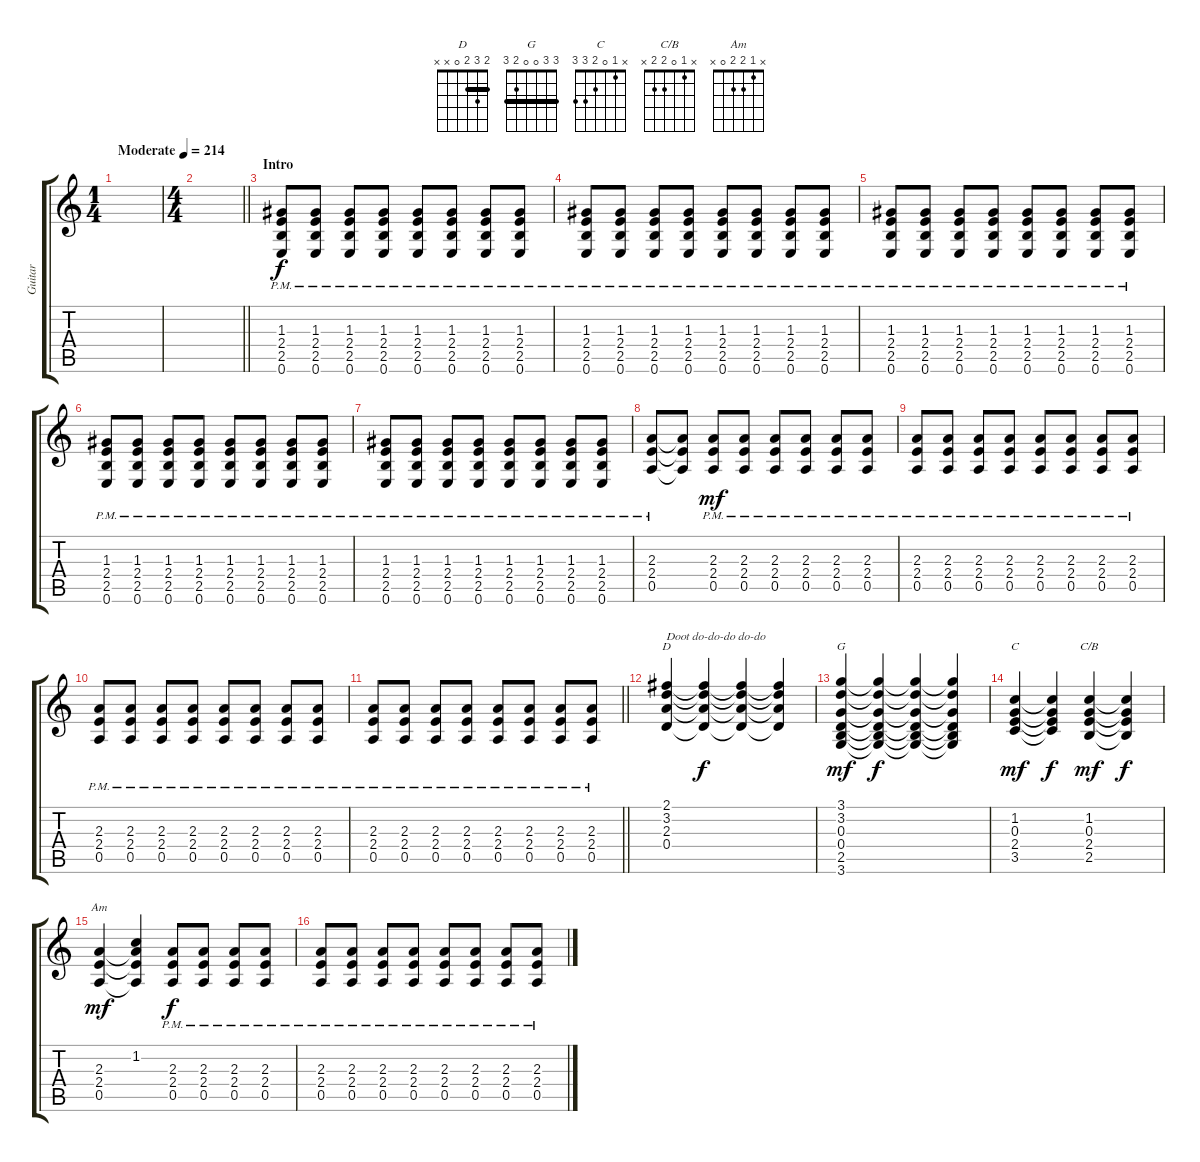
\track ("Guitar" "Guitar") {instrument distortionguitar}
\staff {score tabs}
\tuning (E4 B3 G3 D3 A2 E2) {hide}
\chord ("D" 2 3 2 0 x x) {barre 2}
\chord ("G" 3 3 0 0 2 3) {barre 3}
\chord ("C" x 1 0 2 3 3)
\chord ("C/B" x 1 0 2 2 x)
\chord ("Am" x 1 2 2 0 x)
\ts (1 4)
\tempo (214 "Moderate")
\clef g2
\ks c
|
\ts (4 4)
\barLineRight lightlight
|
\section ("" "Intro")
(1.3{pm} 2.4{pm} 2.5{pm} 0.6{pm}).8 (1.3{pm} 2.4{pm} 2.5{pm} 0.6{pm}).8 (1.3{pm} 2.4{pm} 2.5{pm} 0.6{pm}).8 (1.3{pm} 2.4{pm} 2.5{pm} 0.6{pm}).8 (1.3{pm} 2.4{pm} 2.5{pm} 0.6{pm}).8 (1.3{pm} 2.4{pm} 2.5{pm} 0.6{pm}).8 (1.3{pm} 2.4{pm} 2.5{pm} 0.6{pm}).8 (1.3{pm} 2.4{pm} 2.5{pm} 0.6{pm}).8 |
(1.3{pm} 2.4{pm} 2.5{pm} 0.6{pm}).8 (1.3{pm} 2.4{pm} 2.5{pm} 0.6{pm}).8 (1.3{pm} 2.4{pm} 2.5{pm} 0.6{pm}).8 (1.3{pm} 2.4{pm} 2.5{pm} 0.6{pm}).8 (1.3{pm} 2.4{pm} 2.5{pm} 0.6{pm}).8 (1.3{pm} 2.4{pm} 2.5{pm} 0.6{pm}).8 (1.3{pm} 2.4{pm} 2.5{pm} 0.6{pm}).8 (1.3{pm} 2.4{pm} 2.5{pm} 0.6{pm}).8 |
(1.3{pm} 2.4{pm} 2.5{pm} 0.6{pm}).8 (1.3{pm} 2.4{pm} 2.5{pm} 0.6{pm}).8 (1.3{pm} 2.4{pm} 2.5{pm} 0.6{pm}).8 (1.3{pm} 2.4{pm} 2.5{pm} 0.6{pm}).8 (1.3{pm} 2.4{pm} 2.5{pm} 0.6{pm}).8 (1.3{pm} 2.4{pm} 2.5{pm} 0.6{pm}).8 (1.3{pm} 2.4{pm} 2.5{pm} 0.6{pm}).8 (1.3{pm} 2.4{pm} 2.5{pm} 0.6{pm}).8 |
(1.3{pm} 2.4{pm} 2.5{pm} 0.6{pm}).8 (1.3{pm} 2.4{pm} 2.5{pm} 0.6{pm}).8 (1.3{pm} 2.4{pm} 2.5{pm} 0.6{pm}).8 (1.3{pm} 2.4{pm} 2.5{pm} 0.6{pm}).8 (1.3{pm} 2.4{pm} 2.5{pm} 0.6{pm}).8 (1.3{pm} 2.4{pm} 2.5{pm} 0.6{pm}).8 (1.3{pm} 2.4{pm} 2.5{pm} 0.6{pm}).8 (1.3{pm} 2.4{pm} 2.5{pm} 0.6{pm}).8 |
(1.3{pm} 2.4{pm} 2.5{pm} 0.6{pm}).8 (1.3{pm} 2.4{pm} 2.5{pm} 0.6{pm}).8 (1.3{pm} 2.4{pm} 2.5{pm} 0.6{pm}).8 (1.3{pm} 2.4{pm} 2.5{pm} 0.6{pm}).8 (1.3{pm} 2.4{pm} 2.5{pm} 0.6{pm}).8 (1.3{pm} 2.4{pm} 2.5{pm} 0.6{pm}).8 (1.3{pm} 2.4{pm} 2.5{pm} 0.6{pm}).8 (1.3{pm} 2.4{pm} 2.5{pm} 0.6{pm}).8 |
(2.3{pm} 2.4{pm} 0.5{pm}).8 (2.3{t} 2.4{t} 0.5{t}).8{dy f} (2.3{pm} 2.4{pm} 0.5{pm}).8{dy mf} (2.3{pm} 2.4{pm} 0.5{pm}).8 (2.3{pm} 2.4{pm} 0.5{pm}).8 (2.3{pm} 2.4{pm} 0.5{pm}).8 (2.3{pm} 2.4{pm} 0.5{pm}).8 (2.3{pm} 2.4{pm} 0.5{pm}).8 |
(2.3{pm} 2.4{pm} 0.5{pm}).8 (2.3{pm} 2.4{pm} 0.5{pm}).8 (2.3{pm} 2.4{pm} 0.5{pm}).8 (2.3{pm} 2.4{pm} 0.5{pm}).8 (2.3{pm} 2.4{pm} 0.5{pm}).8 (2.3{pm} 2.4{pm} 0.5{pm}).8 (2.3{pm} 2.4{pm} 0.5{pm}).8 (2.3{pm} 2.4{pm} 0.5{pm}).8 |
(2.3{pm} 2.4{pm} 0.5{pm}).8 (2.3{pm} 2.4{pm} 0.5{pm}).8 (2.3{pm} 2.4{pm} 0.5{pm}).8 (2.3{pm} 2.4{pm} 0.5{pm}).8 (2.3{pm} 2.4{pm} 0.5{pm}).8 (2.3{pm} 2.4{pm} 0.5{pm}).8 (2.3{pm} 2.4{pm} 0.5{pm}).8 (2.3{pm} 2.4{pm} 0.5{pm}).8 |
\barLineRight lightlight
(2.3{pm} 2.4{pm} 0.5{pm}).8 (2.3{pm} 2.4{pm} 0.5{pm}).8 (2.3{pm} 2.4{pm} 0.5{pm}).8 (2.3{pm} 2.4{pm} 0.5{pm}).8 (2.3{pm} 2.4{pm} 0.5{pm}).8 (2.3{pm} 2.4{pm} 0.5{pm}).8 (2.3{pm} 2.4{pm} 0.5{pm}).8 (2.3{pm} 2.4{pm} 0.5{pm}).8 |
(2.1 3.2 2.3 0.4).4{ch "D" txt "Doot do-do-do do-do"} (2.1{t} 3.2{t} 2.3{t} 0.4{t}).4{dy f} (2.1{t} 3.2{t} 2.3{t} 0.4{t}).4 (2.1{t} 3.2{t} 2.3{t} 0.4{t}).4 |
(3.1 3.2 0.3 0.4 2.5 3.6).4{ch "G" dy mf} (3.1{t} 3.2{t} 0.3{t} 0.4{t} 2.5{t} 3.6{t}).4{dy f} (3.1{t} 3.2{t} 0.3{t} 0.4{t} 2.5{t} 3.6{t}).4 (3.1{t} 3.2{t} 0.3{t} 0.4{t} 2.5{t} 3.6{t}).4 |
(1.2 0.3 2.4 3.5).4{ch "C" dy mf} (1.2{t} 0.3{t} 2.4{t} 3.5{t}).4{dy f} (1.2 0.3 2.4 2.5).4{ch "C/B" dy mf} (1.2{t} 0.3{t} 2.4{t} 2.5{t}).4{dy f} |
(2.3 2.4 0.5).4{ch "Am" dy mf} (1.2 2.3{t} 2.4{t} 0.5{t}).4 (2.3{pm} 2.4{pm} 0.5{pm}).8{dy f} (2.3{pm} 2.4{pm} 0.5{pm}).8 (2.3{pm} 2.4{pm} 0.5{pm}).8 (2.3{pm} 2.4{pm} 0.5{pm}).8 |
(2.3{pm} 2.4{pm} 0.5{pm}).8 (2.3{pm} 2.4{pm} 0.5{pm}).8 (2.3{pm} 2.4{pm} 0.5{pm}).8 (2.3{pm} 2.4{pm} 0.5{pm}).8 (2.3{pm} 2.4{pm} 0.5{pm}).8 (2.3{pm} 2.4{pm} 0.5{pm}).8 (2.3{pm} 2.4{pm} 0.5{pm}).8 (2.3{pm} 2.4{pm} 0.5{pm}).8
